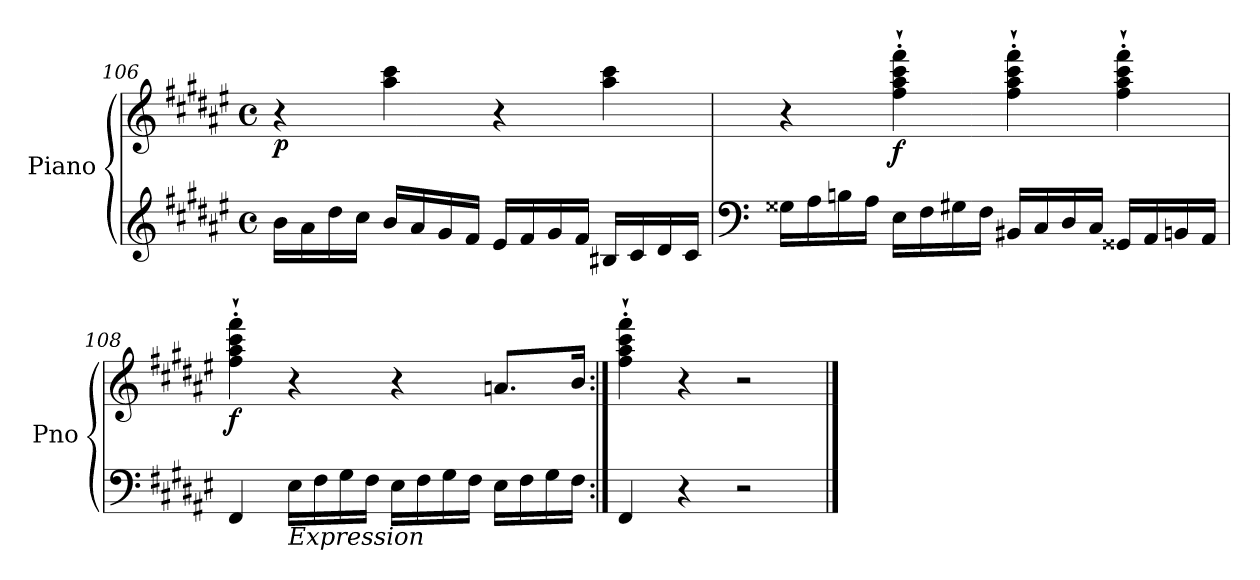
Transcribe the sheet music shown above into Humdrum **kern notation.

**kern	**kern	**dynam
*part1	*part1	*part1
*staff2	*staff1	*staff1/2
*I"Piano	*	*
*I'Pno	*	*
*clefG2	*clefG2	*
*k[f#c#g#d#a#e#]	*k[f#c#g#d#a#e#]	*
*M4/4	*M4/4	*
*met(c)	*met(c)	*
=106	=106	=106
!	!	!LO:DY:b
16b\LL	4r	p
16a#\	.	.
16dd#\	.	.
16cc#\JJ	.	.
16b/LL	4aa#\ 4ccc#\	.
16a#/	.	.
16g#/	.	.
16f#/JJ	.	.
16e#/LL	4r	.
16f#/	.	.
16g#/	.	.
16f#/JJ	.	.
16B#X/LL	4aa#\ 4ccc#\	.
16c#/	.	.
16d#/	.	.
16c#/JJ	.	.
!!LO:LB:g=z
=107	=107	=107
*clefF4	*	*
16G##X\LL	4r	.
16A#\	.	.
16Bn\	.	.
16A#\JJ	.	.
!	!	!LO:DY:b
16E#\LL	4ff#\'` 4aa#\'` 4ccc#\'` 4fff#\'`	f
16F#\	.	.
16G#X\	.	.
16F#\JJ	.	.
16BB#X/LL	4ff#\'` 4aa#\'` 4ccc#\'` 4fff#\'`	.
16C#/	.	.
16D#/	.	.
16C#/JJ	.	.
16GG##X/LL	4ff#\'` 4aa#\'` 4ccc#\'` 4fff#\'`	.
16AA#/	.	.
16BBn/	.	.
16AA#/JJ	.	.
=108	=108	=108
!	!	!LO:DY:b
4FF#/	4ff#\'` 4aa#\'` 4ccc#\'` 4fff#\'`	f
!LO:TX:b:i:t=Expression	!	!
16E#\LL	4r	.
16F#\	.	.
16G#\	.	.
16F#\JJ	.	.
16E#\LL	4r	.
16F#\	.	.
16G#\	.	.
16F#\JJ	.	.
16E#\LL	8.an/L	.
16F#\	.	.
16G#\	.	.
16F#\JJ	16b/Jk	.
=109:|!	=109:|!	=109:|!
4FF#/	4ff#\'` 4aa#\'` 4ccc#\'` 4fff#\'`	.
4r	4r	.
2r	2r	.
==	==	==
*-	*-	*-
